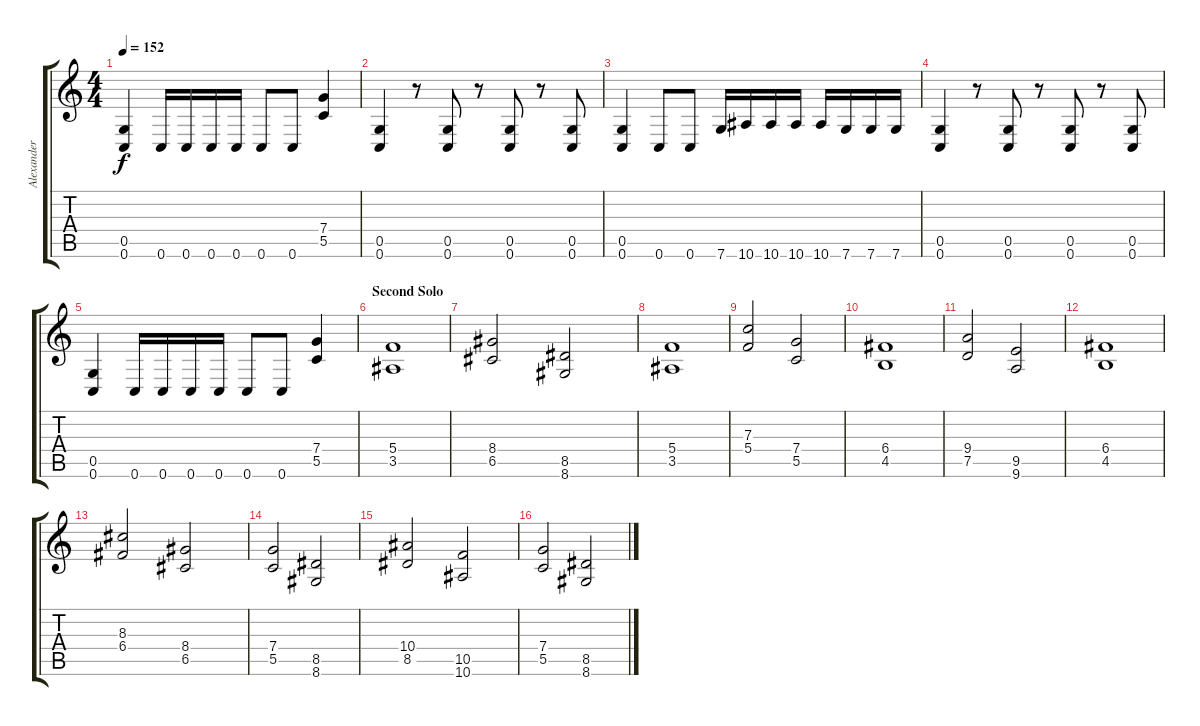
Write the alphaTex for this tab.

\track ("Alexander Kuoppala" "Alexander ") {instrument distortionguitar}
\staff {score tabs}
\tuning (D4 A3 F3 C3 G2 C2) {hide}
\ts (4 4)
\tempo 152
\clef g2
\ks c
(0.5 0.6).4{dy f} 0.6.16 0.6.16 0.6.16 0.6.16 0.6.8 0.6.8 (7.4 5.5).4 |
(0.5 0.6).4 r.8 (0.5 0.6).8 r.8 (0.5 0.6).8 r.8 (0.5 0.6).8 |
(0.5 0.6).4 0.6.8 0.6.8 7.6.16 10.6.16 10.6.16 10.6.16 10.6.16 7.6.16 7.6.16 7.6.16 |
(0.5 0.6).4 r.8 (0.5 0.6).8 r.8 (0.5 0.6).8 r.8 (0.5 0.6).8 |
(0.5 0.6).4 0.6.16 0.6.16 0.6.16 0.6.16 0.6.8 0.6.8 (7.4 5.5).4 |
\section ("" "Second Solo")
(5.4 3.5).1 |
(8.4 6.5).2 (8.5 8.6).2 |
(5.4 3.5).1 |
(7.3 5.4).2 (7.4 5.5).2 |
(6.4 4.5).1 |
(9.4 7.5).2 (9.5 9.6).2 |
(6.4 4.5).1 |
(8.3 6.4).2 (8.4 6.5).2 |
(7.4 5.5).2 (8.5 8.6).2 |
(10.4 8.5).2 (10.5 10.6).2 |
(7.4 5.5).2 (8.5 8.6).2
